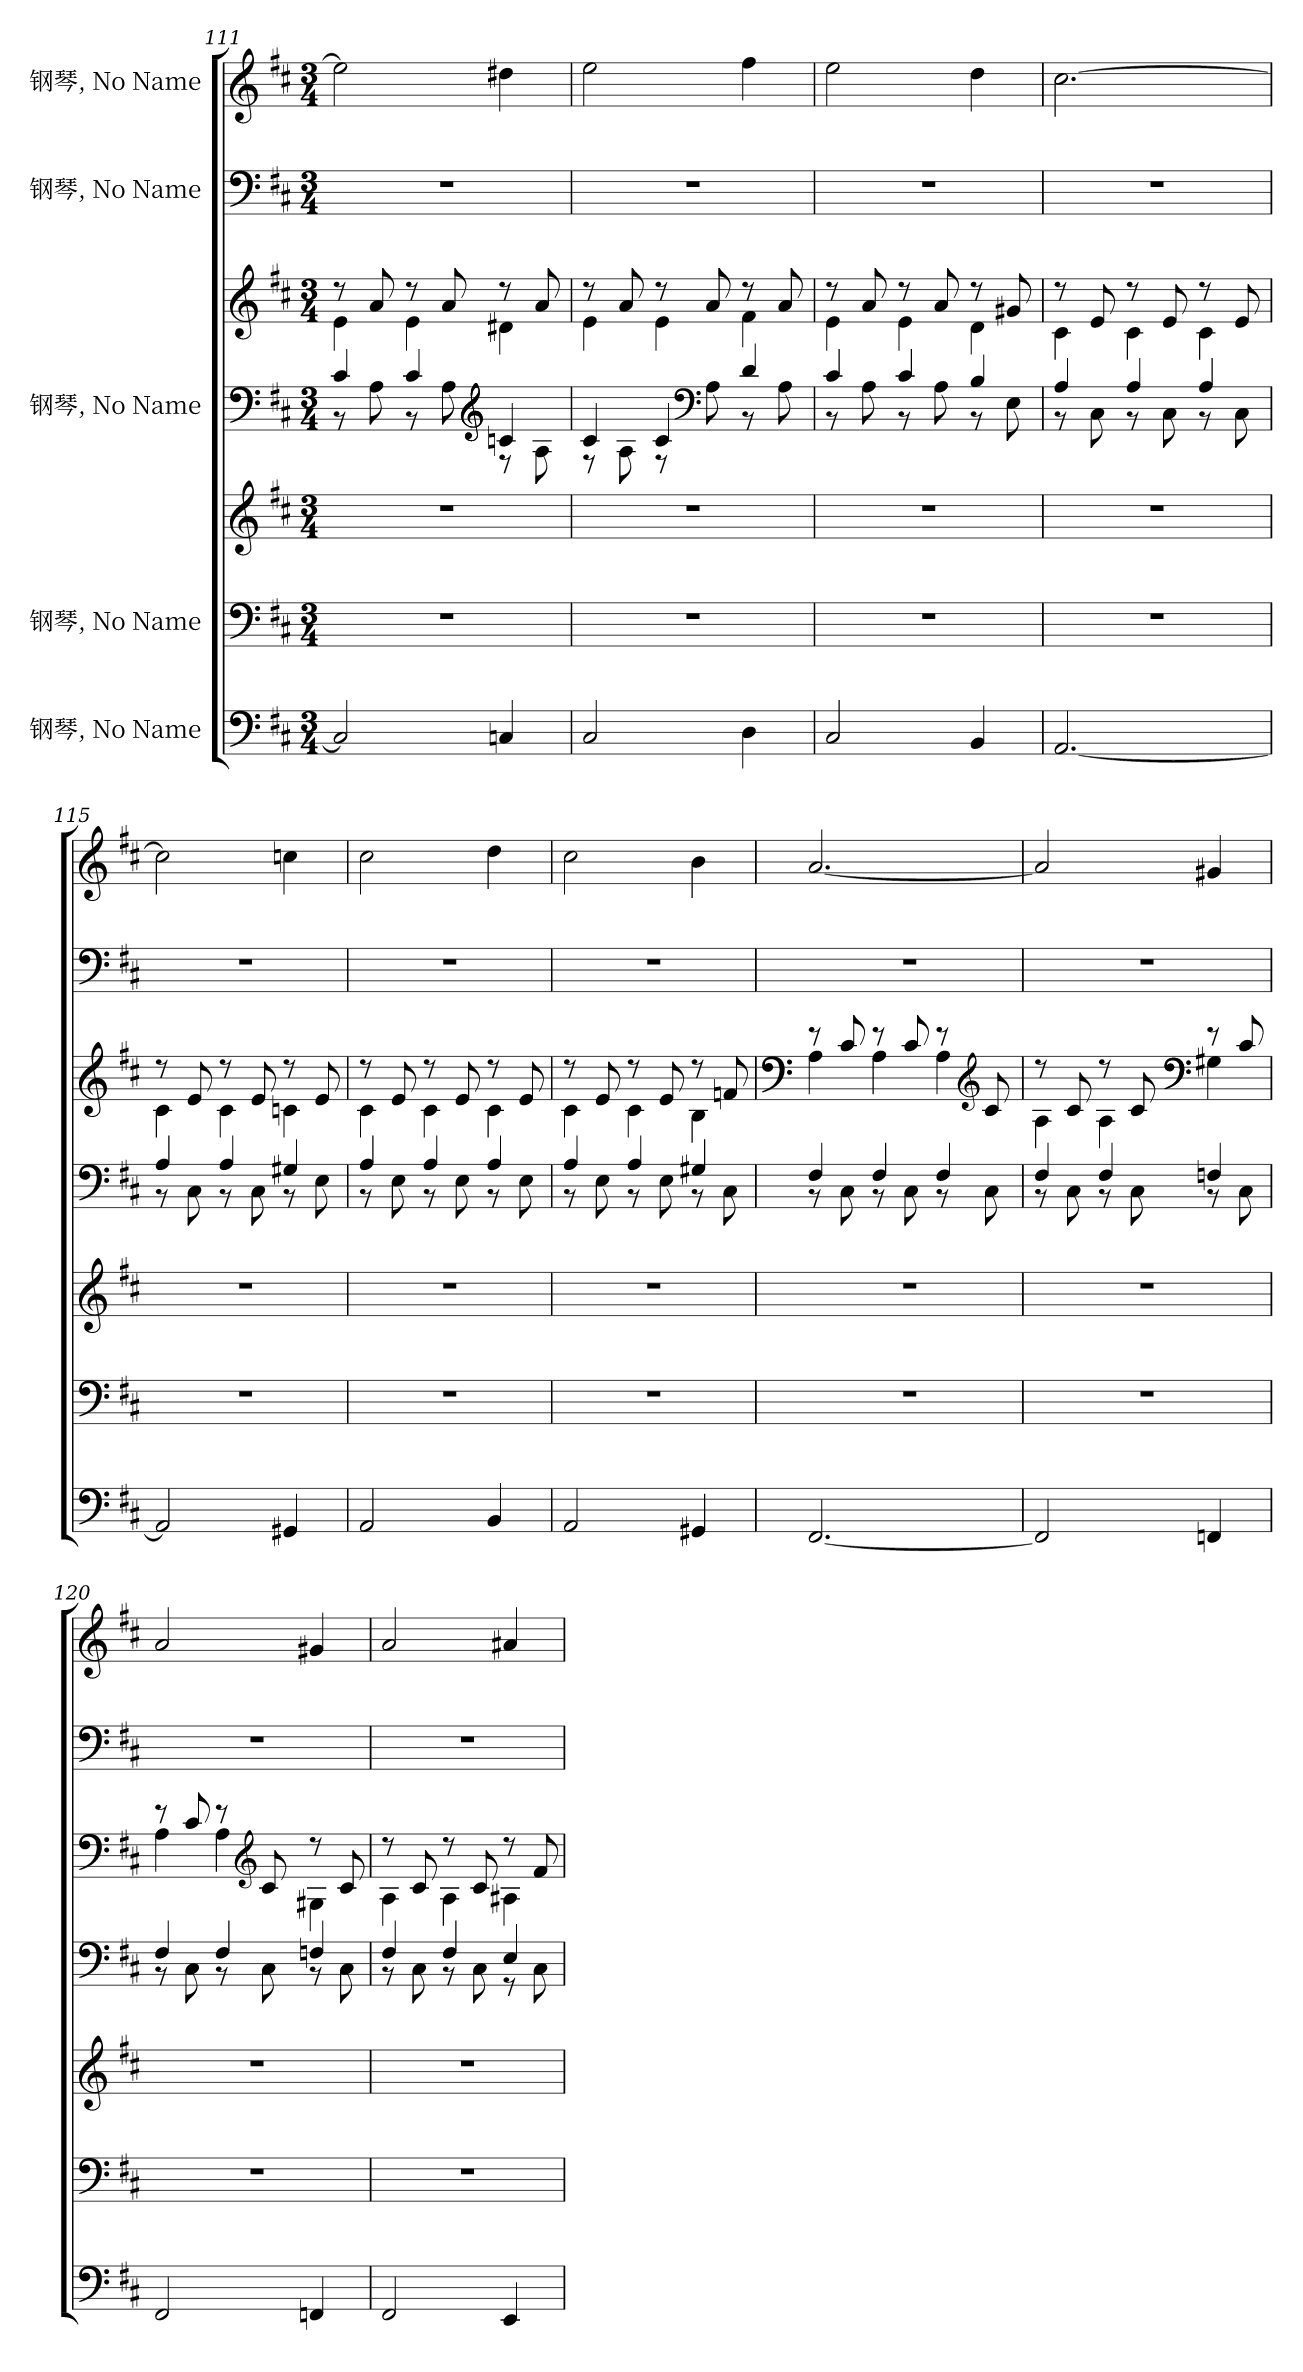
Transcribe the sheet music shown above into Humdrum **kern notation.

**kern	**kern	**kern	**kern	**kern	**kern	**kern
*part5	*part4	*part4	*part3	*part3	*part2	*part1
*staff7	*staff6	*staff5	*staff4	*staff3	*staff2	*staff1
*I"钢琴, No Name	*I"钢琴, No Name	*	*I"钢琴, No Name	*	*I"钢琴, No Name	*I"钢琴, No Name
!!LO:PB:g=z
*clefF4	*clefF4	*clefG2	*clefF4	*clefG2	*clefF4	*clefG2
*k[f#c#]	*k[f#c#]	*k[f#c#]	*k[f#c#]	*k[f#c#]	*k[f#c#]	*k[f#c#]
*M3/4	*M3/4	*M3/4	*M3/4	*M3/4	*M3/4	*M3/4
=111	=111	=111	=111	=111	=111	=111
*	*	*	*^	*^	*	*
2C#/]	2.r	2.r	4c#/	8r	8r	4e\	2.r	2ee\]
.	.	.	.	8A\	8a/	.	.	.
.	.	.	4c#/	8r	8r	4e\	.	.
.	.	.	.	8A\	8a/	.	.	.
*	*	*	*clefG2	*	*	*	*	*
4Cn/	.	.	4cn/	8r	8r	4d#X\	.	4dd#X\
.	.	.	.	8A\	8a/	.	.	.
=112	=112	=112	=112	=112	=112	=112	=112	=112
2C#/	2.r	2.r	4c#/	8r	8r	4e\	2.r	2ee\
.	.	.	.	8A\	8a/	.	.	.
.	.	.	4c#/	8r	8r	4e\	.	.
*	*	*	*clefF4	*	*	*	*	*
.	.	.	.	8A\	8a/	.	.	.
4D\	.	.	4d/	8r	8r	4f#\	.	4ff#\
.	.	.	.	8A\	8a/	.	.	.
=113	=113	=113	=113	=113	=113	=113	=113	=113
2C#/	2.r	2.r	4c#/	8r	8r	4e\	2.r	2ee\
.	.	.	.	8A\	8a/	.	.	.
.	.	.	4c#/	8r	8r	4e\	.	.
.	.	.	.	8A\	8a/	.	.	.
4BB/	.	.	4B/	8r	8r	4d\	.	4dd\
.	.	.	.	8E\	8g#X/	.	.	.
=114	=114	=114	=114	=114	=114	=114	=114	=114
[2.AA/	2.r	2.r	4A/	8r	8r	4c#\	2.r	[2.cc#\
.	.	.	.	8C#\	8e/	.	.	.
.	.	.	4A/	8r	8r	4c#\	.	.
.	.	.	.	8C#\	8e/	.	.	.
.	.	.	4A/	8r	8r	4c#\	.	.
.	.	.	.	8C#\	8e/	.	.	.
!!LO:PB:g=z
=115	=115	=115	=115	=115	=115	=115	=115	=115
2AA/]	2.r	2.r	4A/	8r	8r	4c#\	2.r	2cc#\]
.	.	.	.	8C#\	8e/	.	.	.
.	.	.	4A/	8r	8r	4c#\	.	.
.	.	.	.	8C#\	8e/	.	.	.
4GG#X/	.	.	4G#X/	8r	8r	4cn\	.	4ccn\
.	.	.	.	8E\	8e/	.	.	.
=116	=116	=116	=116	=116	=116	=116	=116	=116
2AA/	2.r	2.r	4A/	8r	8r	4c#\	2.r	2cc#\
.	.	.	.	8E\	8e/	.	.	.
.	.	.	4A/	8r	8r	4c#\	.	.
.	.	.	.	8E\	8e/	.	.	.
4BB/	.	.	4A/	8r	8r	4c#\	.	4dd\
.	.	.	.	8E\	8e/	.	.	.
=117	=117	=117	=117	=117	=117	=117	=117	=117
2AA/	2.r	2.r	4A/	8r	8r	4c#\	2.r	2cc#\
.	.	.	.	8E\	8e/	.	.	.
.	.	.	4A/	8r	8r	4c#\	.	.
.	.	.	.	8E\	8e/	.	.	.
4GG#X/	.	.	4G#X/	8r	8r	4B\	.	4b\
.	.	.	.	8C#\	8fn/	.	.	.
=118	=118	=118	=118	=118	=118	=118	=118	=118
*	*	*	*	*	*clefF4	*	*	*
[2.FF#/	2.r	2.r	4F#/	8r	8r	4A\	2.r	[2.a/
.	.	.	.	8C#\	8c#/	.	.	.
.	.	.	4F#/	8r	8r	4A\	.	.
.	.	.	.	8C#\	8c#/	.	.	.
.	.	.	4F#/	8r	8r	4A\	.	.
*	*	*	*	*	*clefG2	*	*	*
.	.	.	.	8C#\	8c#/	.	.	.
!!LO:PB:g=z
=119	=119	=119	=119	=119	=119	=119	=119	=119
2FF#/]	2.r	2.r	4F#/	8r	8r	4A\	2.r	2a/]
.	.	.	.	8C#\	8c#/	.	.	.
.	.	.	4F#/	8r	8r	4A\	.	.
.	.	.	.	8C#\	8c#/	.	.	.
*	*	*	*	*	*clefF4	*	*	*
4FFn/	.	.	4Fn/	8r	8r	4G#X\	.	4g#X/
.	.	.	.	8C#\	8c#/	.	.	.
=120	=120	=120	=120	=120	=120	=120	=120	=120
2FF#/	2.r	2.r	4F#/	8r	8r	4A\	2.r	2a/
.	.	.	.	8C#\	8c#/	.	.	.
.	.	.	4F#/	8r	8r	4A\	.	.
*	*	*	*	*	*clefG2	*	*	*
.	.	.	.	8C#\	8c#/	.	.	.
4FFn/	.	.	4Fn/	8r	8r	4G#X\	.	4g#X/
.	.	.	.	8C#\	8c#/	.	.	.
=121	=121	=121	=121	=121	=121	=121	=121	=121
2FF#/	2.r	2.r	4F#/	8r	8r	4A\	2.r	2a/
.	.	.	.	8C#\	8c#/	.	.	.
.	.	.	4F#/	8r	8r	4A\	.	.
.	.	.	.	8C#\	8c#/	.	.	.
4EE/	.	.	4E/	8r	8r	4A#X\	.	4a#X/
.	.	.	.	8C#\	8f#/	.	.	.
*	*	*	*v	*v	*	*	*	*
*	*	*	*	*v	*v	*	*
=	=	=	=	=	=	=
*-	*-	*-	*-	*-	*-	*-
